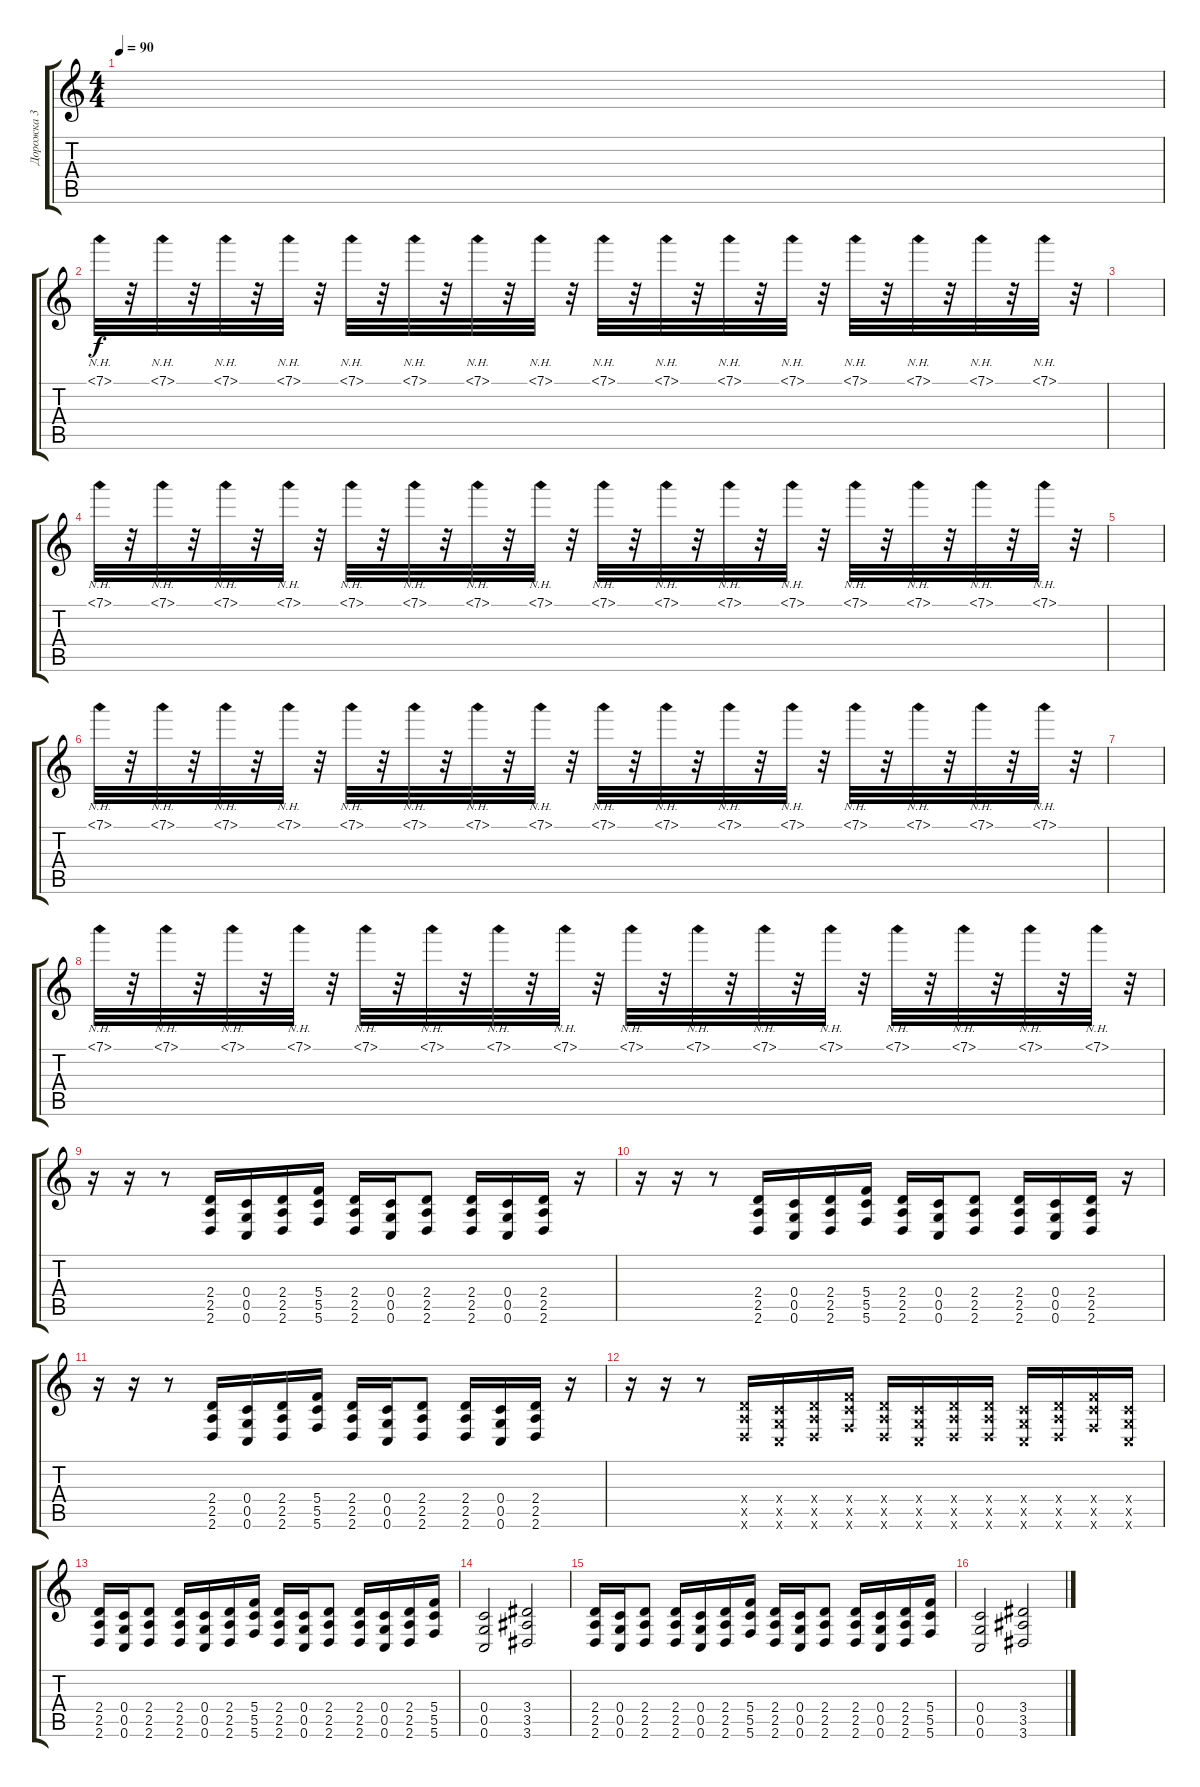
\track ("Дорожка 3" "Дорожка 3") {instrument distortionguitar}
\staff {score tabs}
\tuning (D4 A3 F3 C3 G2 C2) {hide}
\ts (4 4)
\tempo 90
\clef g2
\ks c
|
7.1{nh}.32{volume 11} r.32 7.1{nh}.32 r.32 7.1{nh}.32 r.32 7.1{nh}.32 r.32 7.1{nh}.32 r.32 7.1{nh}.32 r.32 7.1{nh}.32 r.32 7.1{nh}.32 r.32 7.1{nh}.32 r.32 7.1{nh}.32 r.32 7.1{nh}.32 r.32 7.1{nh}.32 r.32 7.1{nh}.32 r.32 7.1{nh}.32 r.32 7.1{nh}.32 r.32 7.1{nh}.32 r.32 |
|
7.1{nh}.32{volume 11} r.32 7.1{nh}.32 r.32 7.1{nh}.32 r.32 7.1{nh}.32 r.32 7.1{nh}.32 r.32 7.1{nh}.32 r.32 7.1{nh}.32 r.32 7.1{nh}.32 r.32 7.1{nh}.32 r.32 7.1{nh}.32 r.32 7.1{nh}.32 r.32 7.1{nh}.32 r.32 7.1{nh}.32 r.32 7.1{nh}.32 r.32 7.1{nh}.32 r.32 7.1{nh}.32 r.32 |
|
7.1{nh}.32{volume 11} r.32 7.1{nh}.32 r.32 7.1{nh}.32 r.32 7.1{nh}.32 r.32 7.1{nh}.32 r.32 7.1{nh}.32 r.32 7.1{nh}.32 r.32 7.1{nh}.32 r.32 7.1{nh}.32 r.32 7.1{nh}.32 r.32 7.1{nh}.32 r.32 7.1{nh}.32 r.32 7.1{nh}.32 r.32 7.1{nh}.32 r.32 7.1{nh}.32 r.32 7.1{nh}.32 r.32 |
|
7.1{nh}.32{volume 11} r.32 7.1{nh}.32 r.32 7.1{nh}.32 r.32 7.1{nh}.32 r.32 7.1{nh}.32 r.32 7.1{nh}.32 r.32 7.1{nh}.32 r.32 7.1{nh}.32 r.32 7.1{nh}.32 r.32 7.1{nh}.32 r.32 7.1{nh}.32 r.32 7.1{nh}.32 r.32 7.1{nh}.32 r.32 7.1{nh}.32 r.32 7.1{nh}.32 r.32 7.1{nh}.32 r.32 |
r.16 r.16 r.8 (2.4 2.5 2.6).16 (0.4 0.5 0.6).16 (2.4 2.5 2.6).16 (5.4 5.5 5.6).16 (2.4 2.5 2.6).16 (0.4 0.5 0.6).16 (2.4 2.5 2.6).8 (2.4 2.5 2.6).16 (0.4 0.5 0.6).16 (2.4 2.5 2.6).16 r.16 |
r.16 r.16 r.8 (2.4 2.5 2.6).16 (0.4 0.5 0.6).16 (2.4 2.5 2.6).16 (5.4 5.5 5.6).16 (2.4 2.5 2.6).16 (0.4 0.5 0.6).16 (2.4 2.5 2.6).8 (2.4 2.5 2.6).16 (0.4 0.5 0.6).16 (2.4 2.5 2.6).16 r.16 |
r.16 r.16 r.8 (2.4 2.5 2.6).16 (0.4 0.5 0.6).16 (2.4 2.5 2.6).16 (5.4 5.5 5.6).16 (2.4 2.5 2.6).16 (0.4 0.5 0.6).16 (2.4 2.5 2.6).8 (2.4 2.5 2.6).16 (0.4 0.5 0.6).16 (2.4 2.5 2.6).16 r.16 |
r.16 r.16 r.8 (2.4{x} 2.5{x} 2.6{x}).16 (0.4{x} 0.5{x} 0.6{x}).16 (2.4{x} 2.5{x} 2.6{x}).16 (5.4{x} 5.5{x} 5.6{x}).16 (2.4{x} 2.5{x} 2.6{x}).16 (0.4{x} 0.5{x} 0.6{x}).16 (2.4{x} 2.5{x} 2.6{x}).16 (2.4{x} 2.5{x} 2.6{x}).16 (0.4{x} 0.5{x} 0.6{x}).16 (2.4{x} 2.5{x} 2.6{x}).16 (5.4{x} 5.5{x} 5.6{x}).16 (0.4{x} 0.5{x} 0.6{x}).16 |
(2.4 2.5 2.6).16 (0.4 0.5 0.6).16 (2.4 2.5 2.6).8 (2.4 2.5 2.6).16 (0.4 0.5 0.6).16 (2.4 2.5 2.6).16 (5.4 5.5 5.6).16 (2.4 2.5 2.6).16 (0.4 0.5 0.6).16 (2.4 2.5 2.6).8 (2.4 2.5 2.6).16 (0.4 0.5 0.6).16 (2.4 2.5 2.6).16 (5.4 5.5 5.6).16 |
(0.4 0.5 0.6).2 (3.4 3.5 3.6).2 |
(2.4 2.5 2.6).16 (0.4 0.5 0.6).16 (2.4 2.5 2.6).8 (2.4 2.5 2.6).16 (0.4 0.5 0.6).16 (2.4 2.5 2.6).16 (5.4 5.5 5.6).16 (2.4 2.5 2.6).16 (0.4 0.5 0.6).16 (2.4 2.5 2.6).8 (2.4 2.5 2.6).16 (0.4 0.5 0.6).16 (2.4 2.5 2.6).16 (5.4 5.5 5.6).16 |
(0.4 0.5 0.6).2 (3.4 3.5 3.6).2
